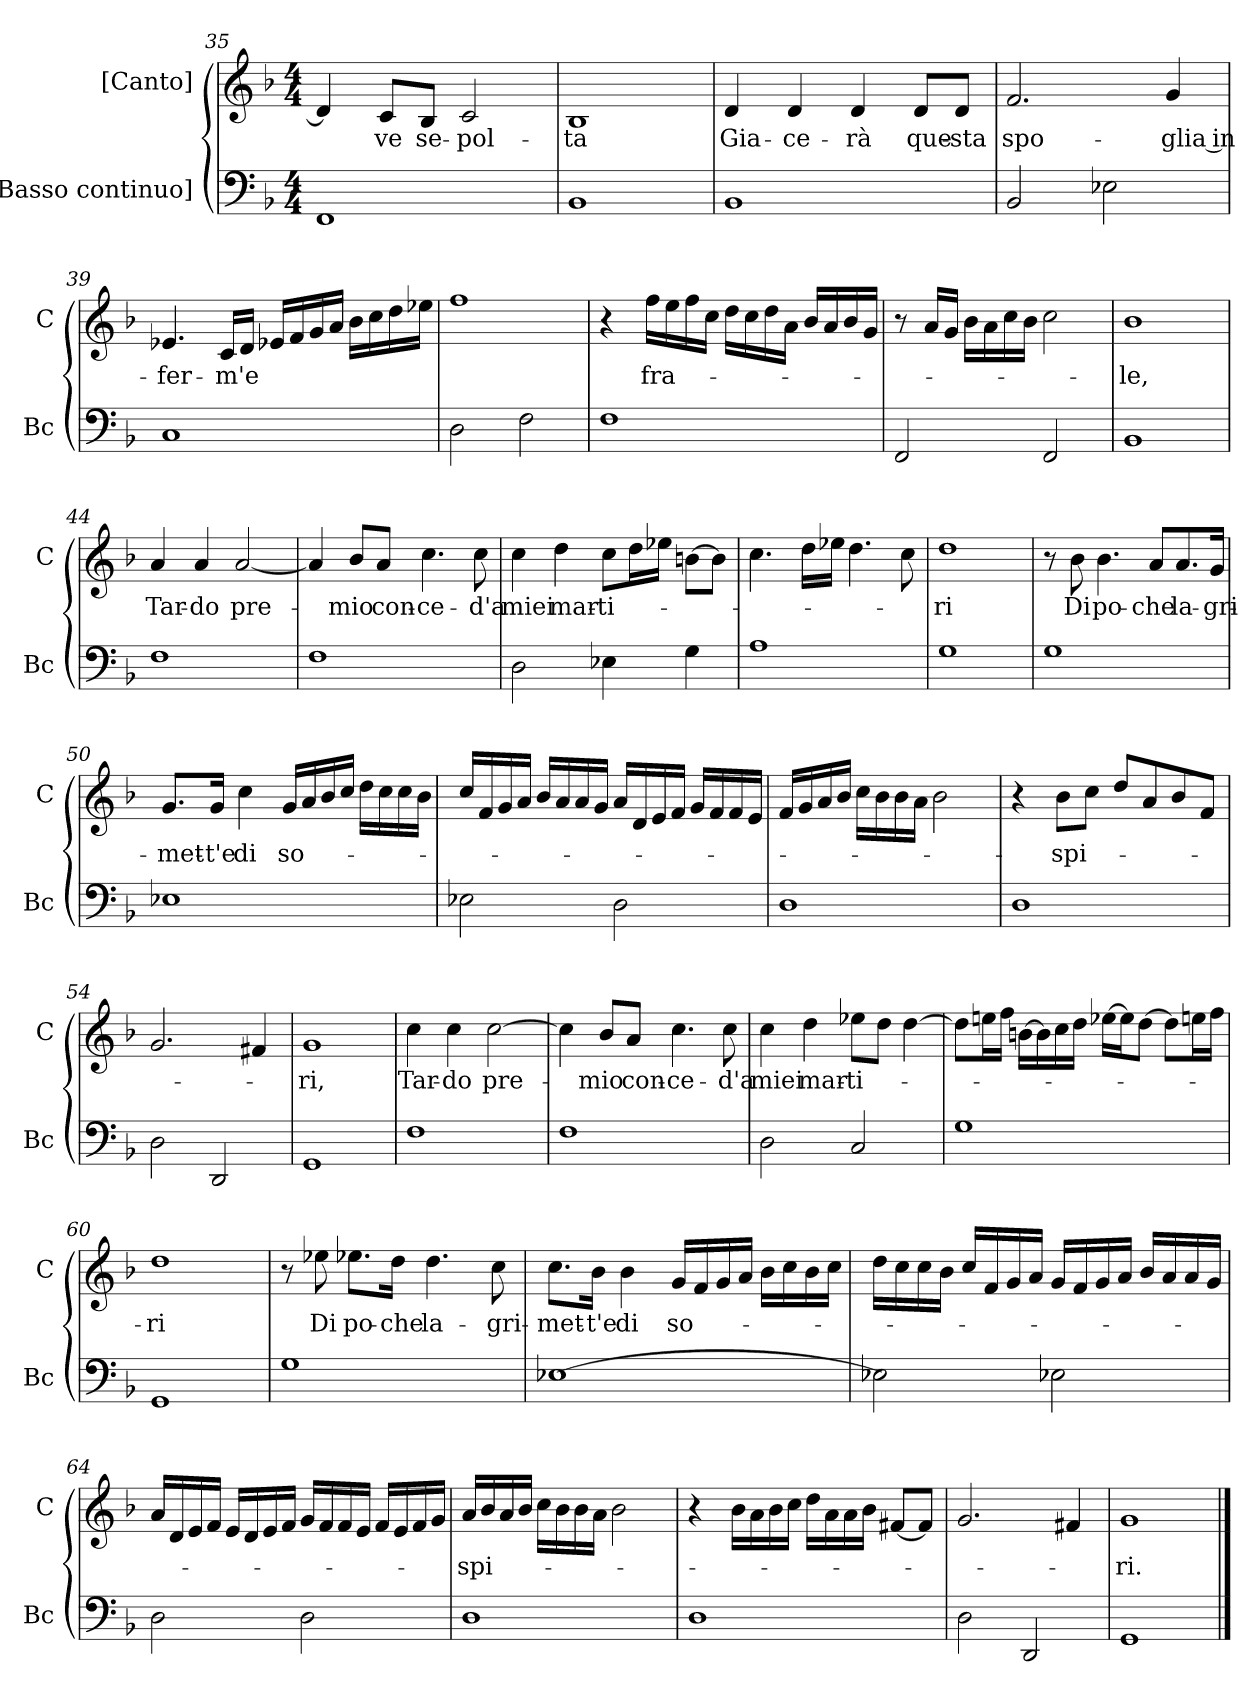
**kern	**kern	**text
*part2	*part1	*part1
*staff2	*staff1	*staff1
*I"[Basso continuo]	*I"[Canto]	*
*I'Bc	*I'C	*
*clefF4	*clefG2	*
*k[b-]	*k[b-]	*
*F:	*F:	*
*M4/4	*M4/4	*
=35	=35	=35
1FF	4d]	.
.	8cL	-ve
.	8B-J	se-
.	2c	-pol-
=36	=36	=36
1BB-	1B-	-ta
=37	=37	=37
1BB-	4d	Gia-
.	4d	-ce-
.	4d	-rà
.	8dL	que-
.	8dJ	-sta
=38	=38	=38
2BB-	2.f	spo-
2E-X	.	.
.	4g	-glia in-
=39	=39	=39
1C	4.e-X	-fer-
.	16cLL	-m'e
.	16dJJ	.
.	16e-XLL	.
.	16f	.
.	16g	.
.	16aJJ	.
.	16b-LL	.
.	16cc	.
.	16dd	.
.	16ee-XJJ	.
=40	=40	=40
2D	1ff	.
2F	.	.
=41	=41	=41
1F	4r	.
.	16ffLL	fra-
.	16ee	.
.	16ff	.
.	16ccJJ	.
.	16ddLL	.
.	16cc	.
.	16dd	.
.	16aJJ	.
.	16b-LL	.
.	16a	.
.	16b-	.
.	16gJJ	.
=42	=42	=42
2FF	8r	.
.	16aLL	.
.	16gJJ	.
.	16b-LL	.
.	16a	.
.	16cc	.
.	16b-JJ	.
2FF	2cc	.
=43	=43	=43
1BB-	1b-	-le,
=44	=44	=44
1F	4a	Tar-
.	4a	-do
.	[2a	pre-
=45	=45	=45
1F	4a]	.
.	8b-L	-mio
.	8aJ	con-
.	4.cc	-ce-
.	8cc	-d'a
=46	=46	=46
2D	4cc	miei
.	4dd	mar-
4E-X	8ccL	-ti-
.	16ddL	.
.	16ee-XJJ	.
4G	[8bnL	.
.	8bJ]	.
=47	=47	=47
1A	4.cc	.
.	16ddLL	.
.	16ee-XJJ	.
.	4.dd	.
.	8cc	.
=48	=48	=48
1G	1dd	-ri
=49	=49	=49
1G	8r	.
.	8b-	Di
.	4.b-	po-
.	8aL	-che
.	8.a	la-
.	16gJk	-gri-
=50	=50	=50
1E-X	8.gL	-met-
.	16gJk	-t'e
.	4cc	di
.	16gLL	so-
.	16a	.
.	16b-	.
.	16ccJJ	.
.	16ddLL	.
.	16cc	.
.	16cc	.
.	16b-JJ	.
=51	=51	=51
2E-X	16ccLL	.
.	16f	.
.	16g	.
.	16aJJ	.
.	16b-LL	.
.	16a	.
.	16a	.
.	16gJJ	.
2D	16aLL	.
.	16d	.
.	16e	.
.	16fJJ	.
.	16gLL	.
.	16f	.
.	16f	.
.	16eJJ	.
=52	=52	=52
1D	16fLL	.
.	16g	.
.	16a	.
.	16b-JJ	.
.	16ccLL	.
.	16b-	.
.	16b-	.
.	16aJJ	.
.	2b-	.
=53	=53	=53
1D	4r	.
.	8b-L	-spi-
.	8ccJ	.
.	8ddL	.
.	8a	.
.	8b-	.
.	8fJ	.
=54	=54	=54
2D	2.g	.
2DD	.	.
.	4f#X	.
=55	=55	=55
1GG	1g	-ri,
=56	=56	=56
1F	4cc	Tar-
.	4cc	-do
.	[2cc	pre-
=57	=57	=57
1F	4cc]	.
.	8b-L	-mio
.	8aJ	con-
.	4.cc	-ce-
.	8cc	-d'a
=58	=58	=58
2D	4cc	miei
.	4dd	mar-
2C	8ee-XL	-ti-
.	8ddJ	.
.	[4dd	.
=59	=59	=59
1G	8ddL]	.
.	16eenL	.
.	16ffJJ	.
.	[16bnLL	.
.	16b]	.
.	16cc	.
.	16ddJJ	.
.	[16ee-XLL	.
.	16ee-J]	.
.	[8ddJ	.
.	8ddL]	.
.	16eenL	.
.	16ffJJ	.
=60	=60	=60
1GG	1dd	-ri
=61	=61	=61
1G	8r	.
.	8ee-X	Di
.	8.ee-XL	po-
.	16ddJk	-che
.	4.dd	la-
.	8cc	-gri-
=62	=62	=62
[1E-X	8.ccL	-met-
.	16b-Jk	-t'e
.	4b-	di
.	16gLL	so-
.	16f	.
.	16g	.
.	16aJJ	.
.	16b-LL	.
.	16cc	.
.	16b-	.
.	16ccJJ	.
=63	=63	=63
2E-X]	16ddLL	.
.	16cc	.
.	16cc	.
.	16b-JJ	.
.	16ccLL	.
.	16f	.
.	16g	.
.	16aJJ	.
2E-X	16gLL	.
.	16f	.
.	16g	.
.	16aJJ	.
.	16b-LL	.
.	16a	.
.	16a	.
.	16gJJ	.
=64	=64	=64
2D	16aLL	.
.	16d	.
.	16e	.
.	16fJJ	.
.	16eLL	.
.	16d	.
.	16e	.
.	16fJJ	.
2D	16gLL	.
.	16f	.
.	16f	.
.	16eJJ	.
.	16fLL	.
.	16e	.
.	16f	.
.	16gJJ	.
=65	=65	=65
1D	16aLL	-spi-
.	16b-	.
.	16a	.
.	16b-JJ	.
.	16ccLL	.
.	16b-	.
.	16b-	.
.	16aJJ	.
.	2b-	.
=66	=66	=66
1D	4r	.
.	16b-LL	.
.	16a	.
.	16b-	.
.	16ccJJ	.
.	16ddLL	.
.	16a	.
.	16a	.
.	16b-JJ	.
.	[8f#XL	.
.	8f#J]	.
=67	=67	=67
2D	2.g	.
2DD	.	.
.	4f#X	.
=68	=68	=68
1GG	1g	-ri.
==	==	==
*-	*-	*-
